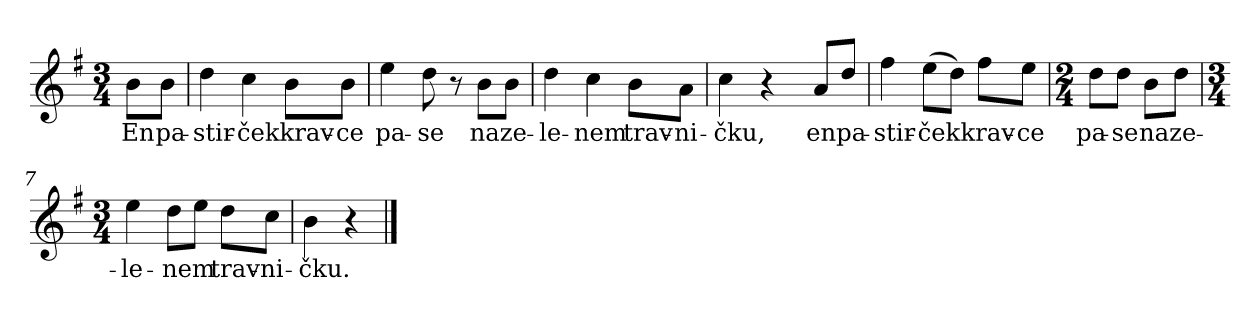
**kern	**text
*part1	*part1
*staff1	*staff1
*clefG2	*
*k[f#]	*
*G:	*
*M3/4	*
*MM80	*
=	=
8b\L	En
8b\J	pa-
=1	=1
4dd\	-stir-
4cc\	-ček
8b\L	krav-
8b\J	-ce
=2	=2
4ee\	pa-
8dd\	-se
8r	.
8b\L	na
8b\J	ze-
=3	=3
4dd\	-le-
4cc\	-nem
8b\L	trav-
8a\J	-ni-
=4	=4
4cc\	-čku,
4r	.
=4X1-	=4X1-
8a/L	en
8dd/J	pa-
=5	=5
4ff#\	-stir-
(>8ee\L	-ček
8dd\J)	.
8ff#\L	krav-
8ee\J	-ce
!!LO:LB:g=z
=6	=6
*M2/4	*
8dd\L	pa-
8dd\J	-se
8b\L	na
8dd\J	ze-
=7	=7
*M3/4	*
4ee\	-le-
8dd\L	-nem
8ee\J	.
8dd\L	trav-
8cc\J	-ni-
=8	=8
4b\	-čku.
4r	.
==	==
*-	*-
